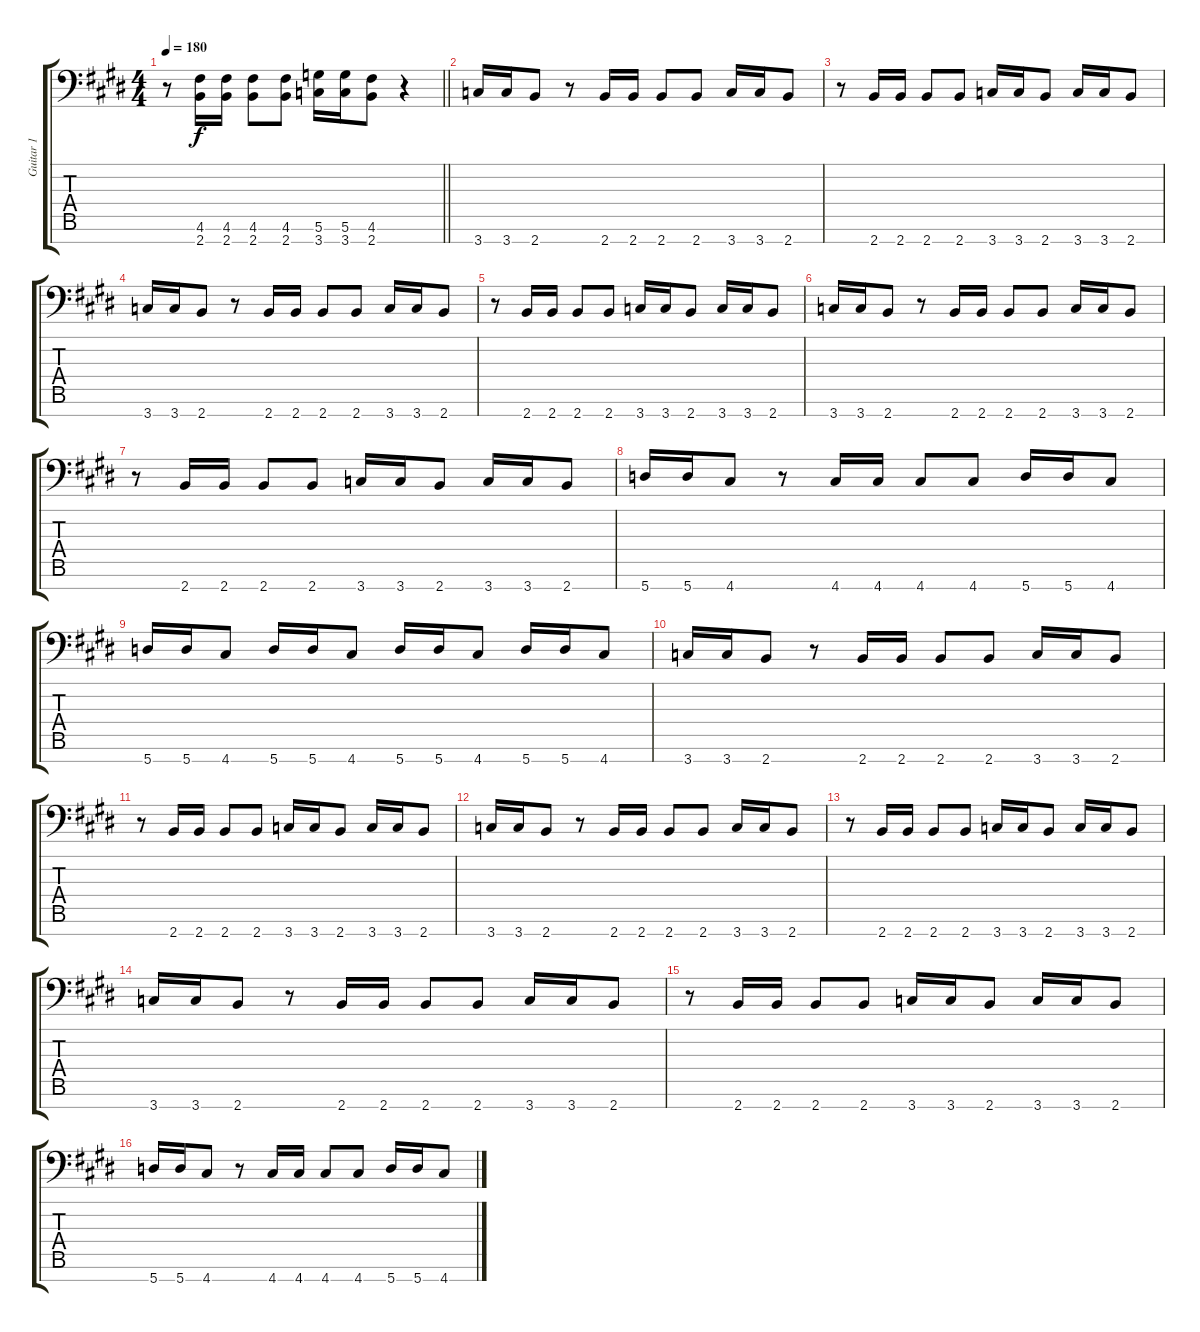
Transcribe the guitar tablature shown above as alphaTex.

\track ("Guitar 1" "Guitar 1") {instrument overdrivenguitar}
\staff {score tabs}
\tuning (D4 A3 F3 C3 G2 D2 A1) {hide}
\ts (4 4)
\tempo 180
\clef f4
\barLineRight lightlight
\ks c#minor
r.8{dy f} (4.6 2.7).16 (4.6 2.7).16 (4.6 2.7).8 (4.6 2.7).8 (5.6 3.7).16 (5.6 3.7).16 (4.6 2.7).8 r.4 |
3.7.16 3.7.16 2.7.8 r.8 2.7.16 2.7.16 2.7.8 2.7.8 3.7.16 3.7.16 2.7.8 |
r.8 2.7.16 2.7.16 2.7.8 2.7.8 3.7.16 3.7.16 2.7.8 3.7.16 3.7.16 2.7.8 |
3.7.16 3.7.16 2.7.8 r.8 2.7.16 2.7.16 2.7.8 2.7.8 3.7.16 3.7.16 2.7.8 |
r.8 2.7.16 2.7.16 2.7.8 2.7.8 3.7.16 3.7.16 2.7.8 3.7.16 3.7.16 2.7.8 |
3.7.16 3.7.16 2.7.8 r.8 2.7.16 2.7.16 2.7.8 2.7.8 3.7.16 3.7.16 2.7.8 |
r.8 2.7.16 2.7.16 2.7.8 2.7.8 3.7.16 3.7.16 2.7.8 3.7.16 3.7.16 2.7.8 |
5.7.16 5.7.16 4.7.8 r.8 4.7.16 4.7.16 4.7.8 4.7.8 5.7.16 5.7.16 4.7.8 |
5.7.16 5.7.16 4.7.8 5.7.16 5.7.16 4.7.8 5.7.16 5.7.16 4.7.8 5.7.16 5.7.16 4.7.8 |
3.7.16 3.7.16 2.7.8 r.8 2.7.16 2.7.16 2.7.8 2.7.8 3.7.16 3.7.16 2.7.8 |
r.8 2.7.16 2.7.16 2.7.8 2.7.8 3.7.16 3.7.16 2.7.8 3.7.16 3.7.16 2.7.8 |
3.7.16 3.7.16 2.7.8 r.8 2.7.16 2.7.16 2.7.8 2.7.8 3.7.16 3.7.16 2.7.8 |
r.8 2.7.16 2.7.16 2.7.8 2.7.8 3.7.16 3.7.16 2.7.8 3.7.16 3.7.16 2.7.8 |
3.7.16 3.7.16 2.7.8 r.8 2.7.16 2.7.16 2.7.8 2.7.8 3.7.16 3.7.16 2.7.8 |
r.8 2.7.16 2.7.16 2.7.8 2.7.8 3.7.16 3.7.16 2.7.8 3.7.16 3.7.16 2.7.8 |
5.7.16 5.7.16 4.7.8 r.8 4.7.16 4.7.16 4.7.8 4.7.8 5.7.16 5.7.16 4.7.8
